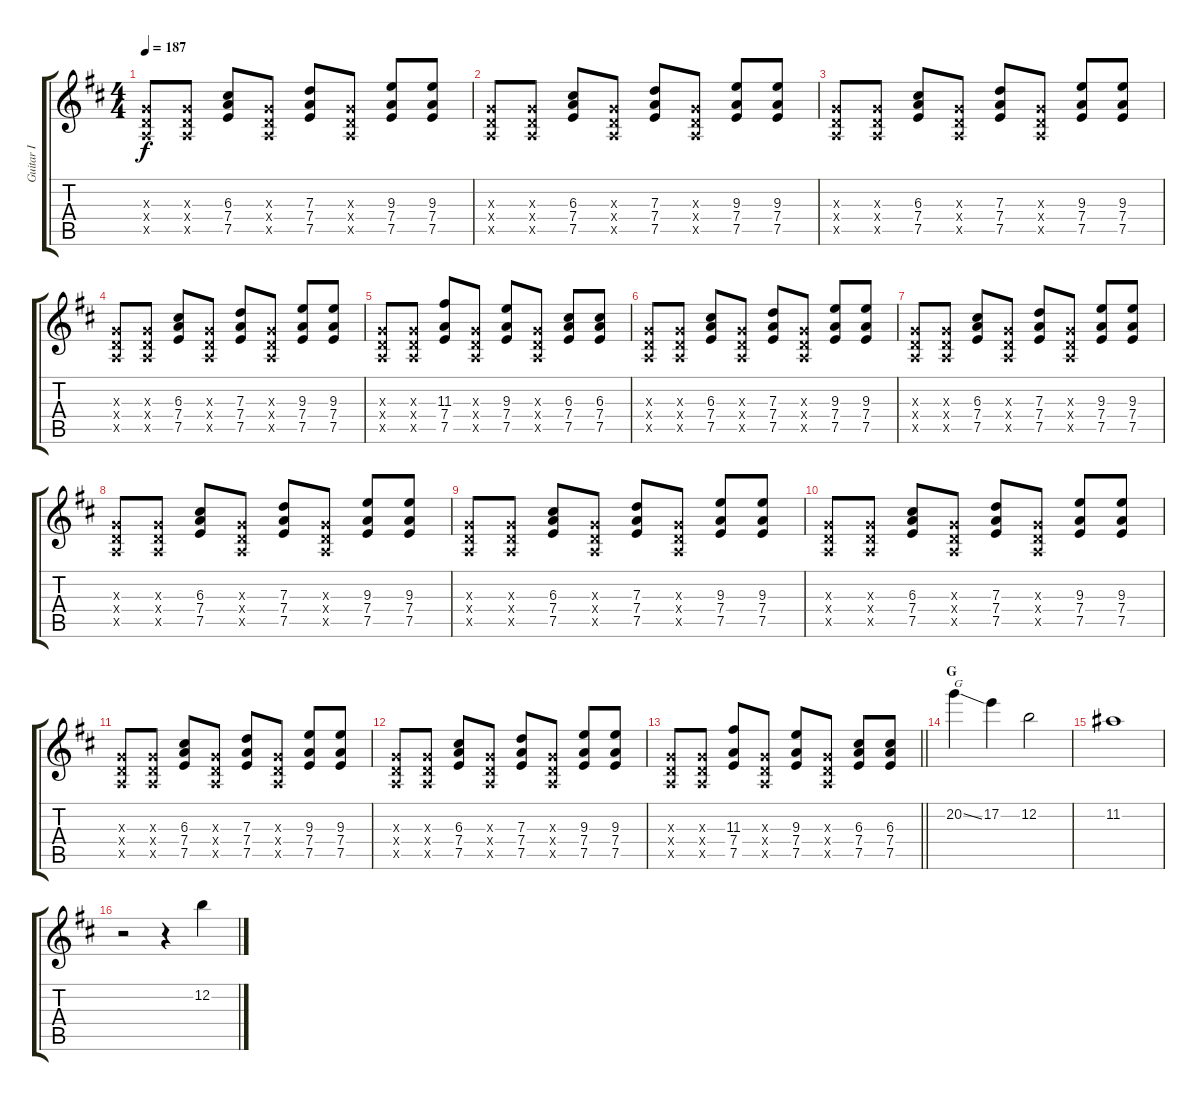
\track ("Guitar I" "Guitar I") {instrument overdrivenguitar}
\staff {score tabs}
\tuning (E4 B3 G3 D3 A2 E2) {hide}
\ts (4 4)
\tempo 187
\clef g2
\ks d
(0.3{x} 0.4{x} 0.5{x}).8{dy f} (0.3{x} 0.4{x} 0.5{x}).8 (6.3 7.4 7.5).8 (0.3{x} 0.4{x} 0.5{x}).8 (7.3 7.4 7.5).8 (0.3{x} 0.4{x} 0.5{x}).8 (9.3 7.4 7.5).8 (9.3 7.4 7.5).8 |
(0.3{x} 0.4{x} 0.5{x}).8 (0.3{x} 0.4{x} 0.5{x}).8 (6.3 7.4 7.5).8 (0.3{x} 0.4{x} 0.5{x}).8 (7.3 7.4 7.5).8 (0.3{x} 0.4{x} 0.5{x}).8 (9.3 7.4 7.5).8 (9.3 7.4 7.5).8 |
(0.3{x} 0.4{x} 0.5{x}).8 (0.3{x} 0.4{x} 0.5{x}).8 (6.3 7.4 7.5).8 (0.3{x} 0.4{x} 0.5{x}).8 (7.3 7.4 7.5).8 (0.3{x} 0.4{x} 0.5{x}).8 (9.3 7.4 7.5).8 (9.3 7.4 7.5).8 |
(0.3{x} 0.4{x} 0.5{x}).8 (0.3{x} 0.4{x} 0.5{x}).8 (6.3 7.4 7.5).8 (0.3{x} 0.4{x} 0.5{x}).8 (7.3 7.4 7.5).8 (0.3{x} 0.4{x} 0.5{x}).8 (9.3 7.4 7.5).8 (9.3 7.4 7.5).8 |
(0.3{x} 0.4{x} 0.5{x}).8 (0.3{x} 0.4{x} 0.5{x}).8 (11.3 7.4 7.5).8 (0.3{x} 0.4{x} 0.5{x}).8 (9.3 7.4 7.5).8 (0.3{x} 0.4{x} 0.5{x}).8 (6.3 7.4 7.5).8 (6.3 7.4 7.5).8 |
(0.3{x} 0.4{x} 0.5{x}).8 (0.3{x} 0.4{x} 0.5{x}).8 (6.3 7.4 7.5).8 (0.3{x} 0.4{x} 0.5{x}).8 (7.3 7.4 7.5).8 (0.3{x} 0.4{x} 0.5{x}).8 (9.3 7.4 7.5).8 (9.3 7.4 7.5).8 |
(0.3{x} 0.4{x} 0.5{x}).8 (0.3{x} 0.4{x} 0.5{x}).8 (6.3 7.4 7.5).8 (0.3{x} 0.4{x} 0.5{x}).8 (7.3 7.4 7.5).8 (0.3{x} 0.4{x} 0.5{x}).8 (9.3 7.4 7.5).8 (9.3 7.4 7.5).8 |
(0.3{x} 0.4{x} 0.5{x}).8 (0.3{x} 0.4{x} 0.5{x}).8 (6.3 7.4 7.5).8 (0.3{x} 0.4{x} 0.5{x}).8 (7.3 7.4 7.5).8 (0.3{x} 0.4{x} 0.5{x}).8 (9.3 7.4 7.5).8 (9.3 7.4 7.5).8 |
(0.3{x} 0.4{x} 0.5{x}).8 (0.3{x} 0.4{x} 0.5{x}).8 (6.3 7.4 7.5).8 (0.3{x} 0.4{x} 0.5{x}).8 (7.3 7.4 7.5).8 (0.3{x} 0.4{x} 0.5{x}).8 (9.3 7.4 7.5).8 (9.3 7.4 7.5).8 |
(0.3{x} 0.4{x} 0.5{x}).8 (0.3{x} 0.4{x} 0.5{x}).8 (6.3 7.4 7.5).8 (0.3{x} 0.4{x} 0.5{x}).8 (7.3 7.4 7.5).8 (0.3{x} 0.4{x} 0.5{x}).8 (9.3 7.4 7.5).8 (9.3 7.4 7.5).8 |
(0.3{x} 0.4{x} 0.5{x}).8 (0.3{x} 0.4{x} 0.5{x}).8 (6.3 7.4 7.5).8 (0.3{x} 0.4{x} 0.5{x}).8 (7.3 7.4 7.5).8 (0.3{x} 0.4{x} 0.5{x}).8 (9.3 7.4 7.5).8 (9.3 7.4 7.5).8 |
(0.3{x} 0.4{x} 0.5{x}).8 (0.3{x} 0.4{x} 0.5{x}).8 (6.3 7.4 7.5).8 (0.3{x} 0.4{x} 0.5{x}).8 (7.3 7.4 7.5).8 (0.3{x} 0.4{x} 0.5{x}).8 (9.3 7.4 7.5).8 (9.3 7.4 7.5).8 |
\barLineRight lightlight
(0.3{x} 0.4{x} 0.5{x}).8 (0.3{x} 0.4{x} 0.5{x}).8 (11.3 7.4 7.5).8 (0.3{x} 0.4{x} 0.5{x}).8 (9.3 7.4 7.5).8 (0.3{x} 0.4{x} 0.5{x}).8 (6.3 7.4 7.5).8 (6.3 7.4 7.5).8 |
\section ("" "G")
20.2{ss}.4{txt "G"} 17.2.4 12.2.2 |
11.2.1 |
r.2 r.4 12.2.4
